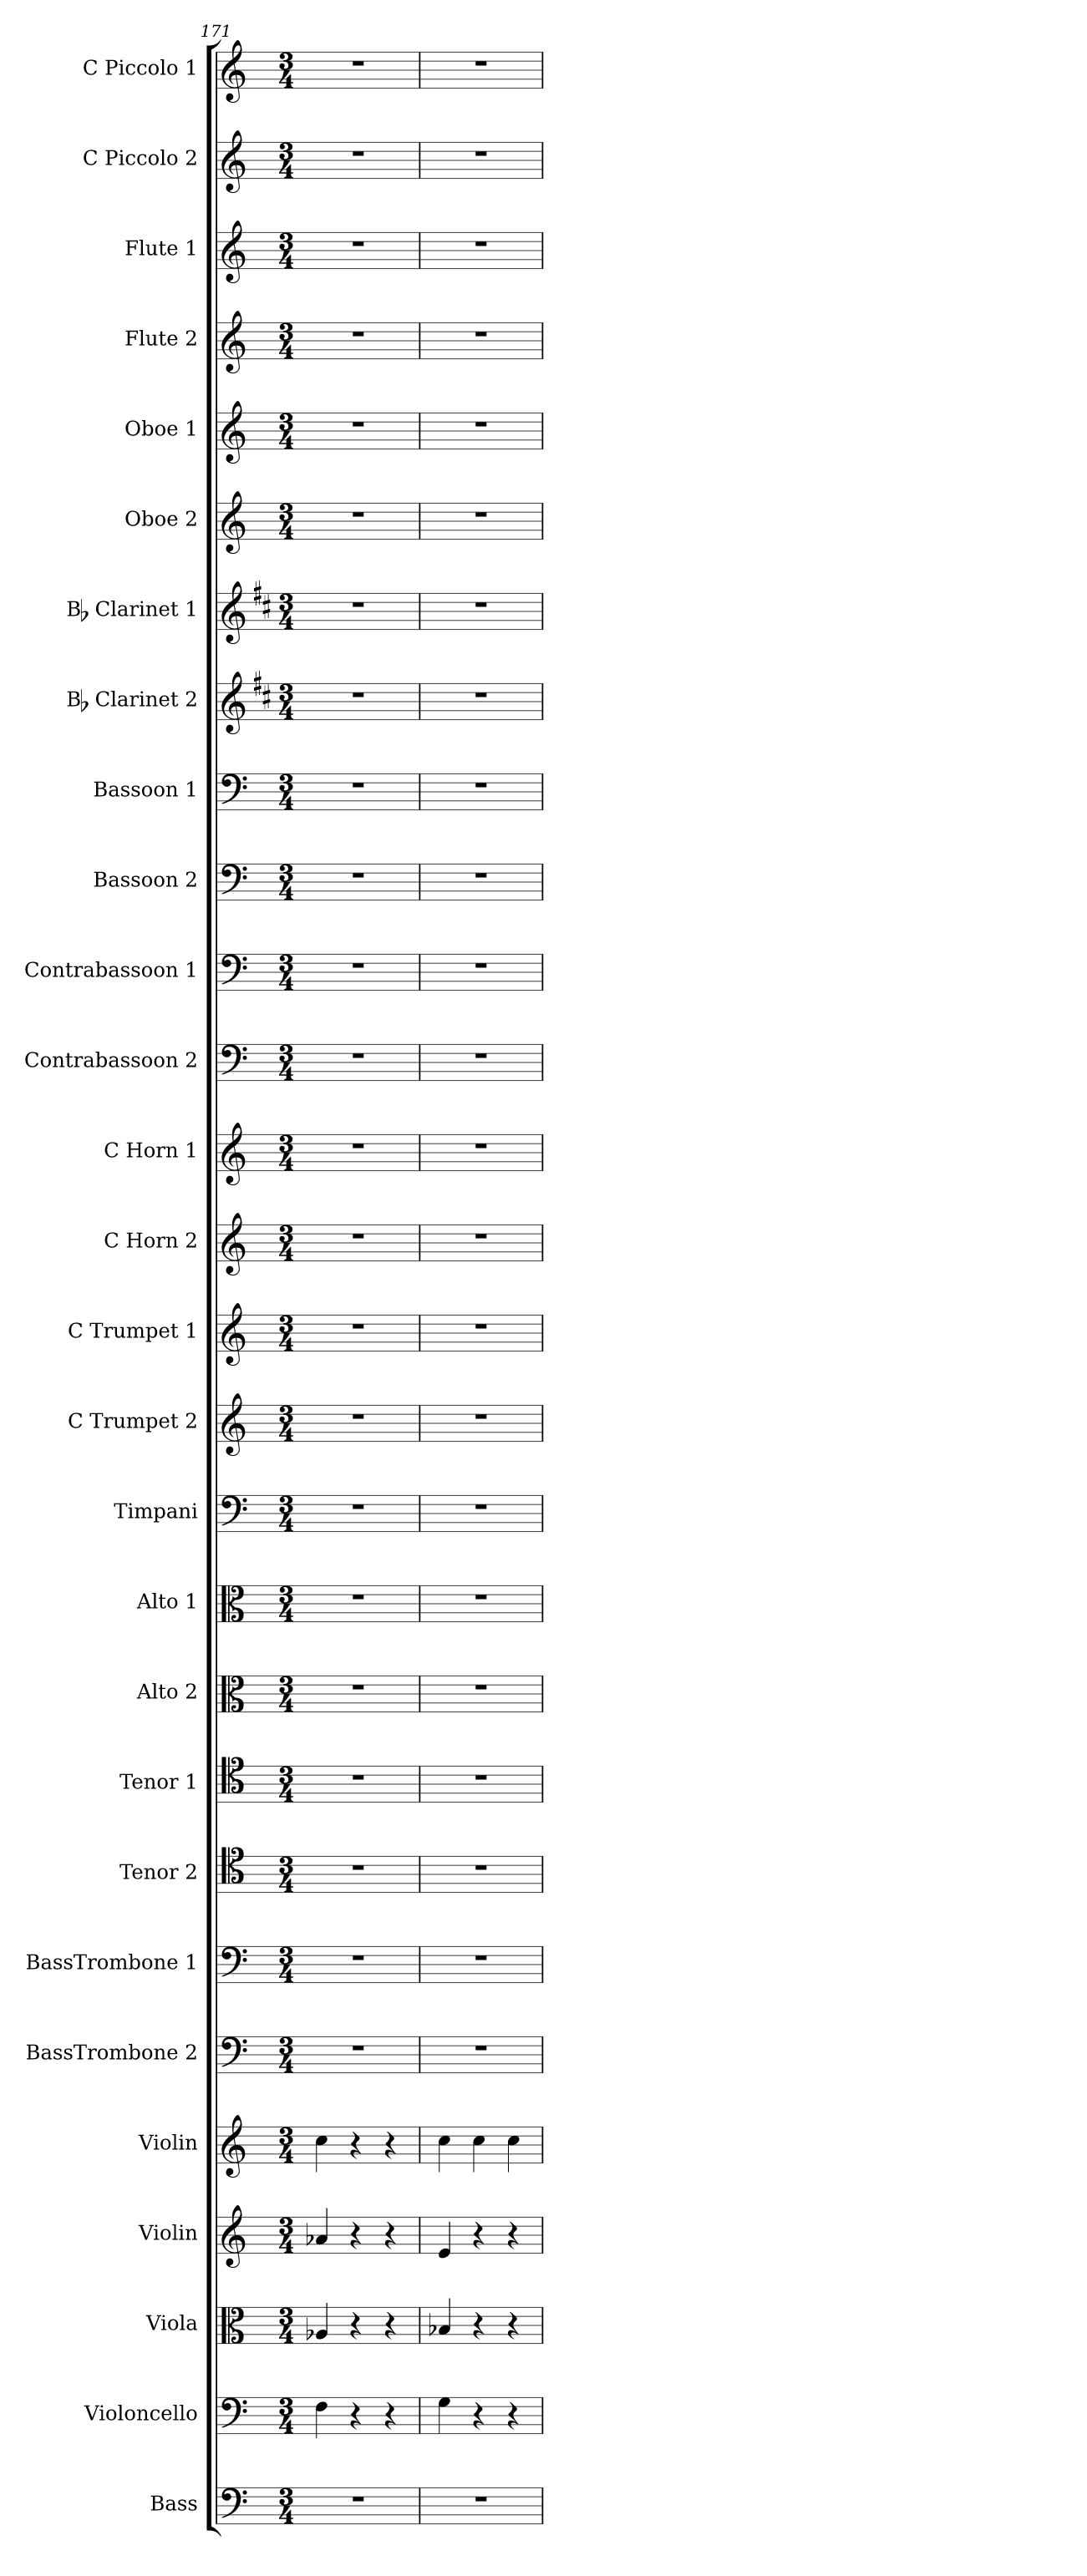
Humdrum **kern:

**kern	**kern	**kern	**kern	**kern	**kern	**kern	**kern	**kern	**kern	**kern	**kern	**kern	**kern	**kern	**kern	**kern	**kern	**kern	**kern	**kern	**kern	**kern	**kern	**kern	**kern	**kern	**kern
*part28	*part27	*part26	*part25	*part24	*part23	*part22	*part21	*part20	*part19	*part18	*part17	*part16	*part15	*part14	*part13	*part12	*part11	*part10	*part9	*part8	*part7	*part6	*part5	*part4	*part3	*part2	*part1
*staff28	*staff27	*staff26	*staff25	*staff24	*staff23	*staff22	*staff21	*staff20	*staff19	*staff18	*staff17	*staff16	*staff15	*staff14	*staff13	*staff12	*staff11	*staff10	*staff9	*staff8	*staff7	*staff6	*staff5	*staff4	*staff3	*staff2	*staff1
*I"Bass	*I"Violoncello	*I"Viola	*I"Violin	*I"Violin	*I"BassTrombone 2	*I"BassTrombone 1	*I"Tenor 2	*I"Tenor 1	*I"Alto 2	*I"Alto 1	*I"Timpani	*I"C Trumpet 2	*I"C Trumpet 1	*I"C Horn 2	*I"C Horn 1	*I"Contrabassoon 2	*I"Contrabassoon 1	*I"Bassoon 2	*I"Bassoon 1	*I"Bb Clarinet 2	*I"Bb Clarinet 1	*I"Oboe 2	*I"Oboe 1	*I"Flute 2	*I"Flute 1	*I"C Piccolo 2	*I"C Piccolo 1
*I'B	*I'Vc	*I'Vla	*I'Vln	*I'Vln	*I'BTrb 2	*I'BTrb 1	*I'T 2	*I'T 1	*I'A 2	*I'A 1	*I'Timp	*I'Tpt 2	*I'Tpt 1	*I'Hn 2	*I'Hn 1	*I'C Bsn 2	*I'C Bsn 1	*I'Bsn 2	*I'Bsn 1	*I'Cl 2	*I'Cl 1	*I'Ob 2	*I'Ob 1	*I'Fl 2	*I'Fl 1	*I'Picc 2	*I'Picc 1
*clefF4	*clefF4	*clefC3	*clefG2	*clefG2	*clefF4	*clefF4	*clefC4	*clefC4	*clefC3	*clefC3	*clefF4	*clefG2	*clefG2	*clefG2	*clefG2	*clefF4	*clefF4	*clefF4	*clefF4	*clefG2	*clefG2	*clefG2	*clefG2	*clefG2	*clefG2	*clefG2	*clefG2
*ITrd7c12	*	*	*	*	*	*	*	*	*	*	*	*	*	*ITrd7c12	*ITrd7c12	*ITrd7c12	*ITrd7c12	*	*	*ITrd1c2	*ITrd1c2	*	*	*	*	*ITrd-7c-12	*ITrd-7c-12
*k[]	*k[]	*k[]	*k[]	*k[]	*k[]	*k[]	*k[]	*k[]	*k[]	*k[]	*k[]	*k[]	*k[]	*k[]	*k[]	*k[]	*k[]	*k[]	*k[]	*k[]	*k[]	*k[]	*k[]	*k[]	*k[]	*k[]	*k[]
*M3/4	*M3/4	*M3/4	*M3/4	*M3/4	*M3/4	*M3/4	*M3/4	*M3/4	*M3/4	*M3/4	*M3/4	*M3/4	*M3/4	*M3/4	*M3/4	*M3/4	*M3/4	*M3/4	*M3/4	*M3/4	*M3/4	*M3/4	*M3/4	*M3/4	*M3/4	*M3/4	*M3/4
=171	=171	=171	=171	=171	=171	=171	=171	=171	=171	=171	=171	=171	=171	=171	=171	=171	=171	=171	=171	=171	=171	=171	=171	=171	=171	=171	=171
2.r	4F	4A-X	4a-X	4cc	2.r	2.r	2.r	2.r	2.r	2.r	2.r	2.r	2.r	2.r	2.r	2.r	2.r	2.r	2.r	2.r	2.r	2.r	2.r	2.r	2.r	2.r	2.r
.	4r	4r	4r	4r	.	.	.	.	.	.	.	.	.	.	.	.	.	.	.	.	.	.	.	.	.	.	.
.	4r	4r	4r	4r	.	.	.	.	.	.	.	.	.	.	.	.	.	.	.	.	.	.	.	.	.	.	.
=172	=172	=172	=172	=172	=172	=172	=172	=172	=172	=172	=172	=172	=172	=172	=172	=172	=172	=172	=172	=172	=172	=172	=172	=172	=172	=172	=172
2.r	4G	4B-X	4e	4cc	2.r	2.r	2.r	2.r	2.r	2.r	2.r	2.r	2.r	2.r	2.r	2.r	2.r	2.r	2.r	2.r	2.r	2.r	2.r	2.r	2.r	2.r	2.r
.	4r	4r	4r	4cc	.	.	.	.	.	.	.	.	.	.	.	.	.	.	.	.	.	.	.	.	.	.	.
.	4r	4r	4r	4cc	.	.	.	.	.	.	.	.	.	.	.	.	.	.	.	.	.	.	.	.	.	.	.
=	=	=	=	=	=	=	=	=	=	=	=	=	=	=	=	=	=	=	=	=	=	=	=	=	=	=	=
*-	*-	*-	*-	*-	*-	*-	*-	*-	*-	*-	*-	*-	*-	*-	*-	*-	*-	*-	*-	*-	*-	*-	*-	*-	*-	*-	*-
